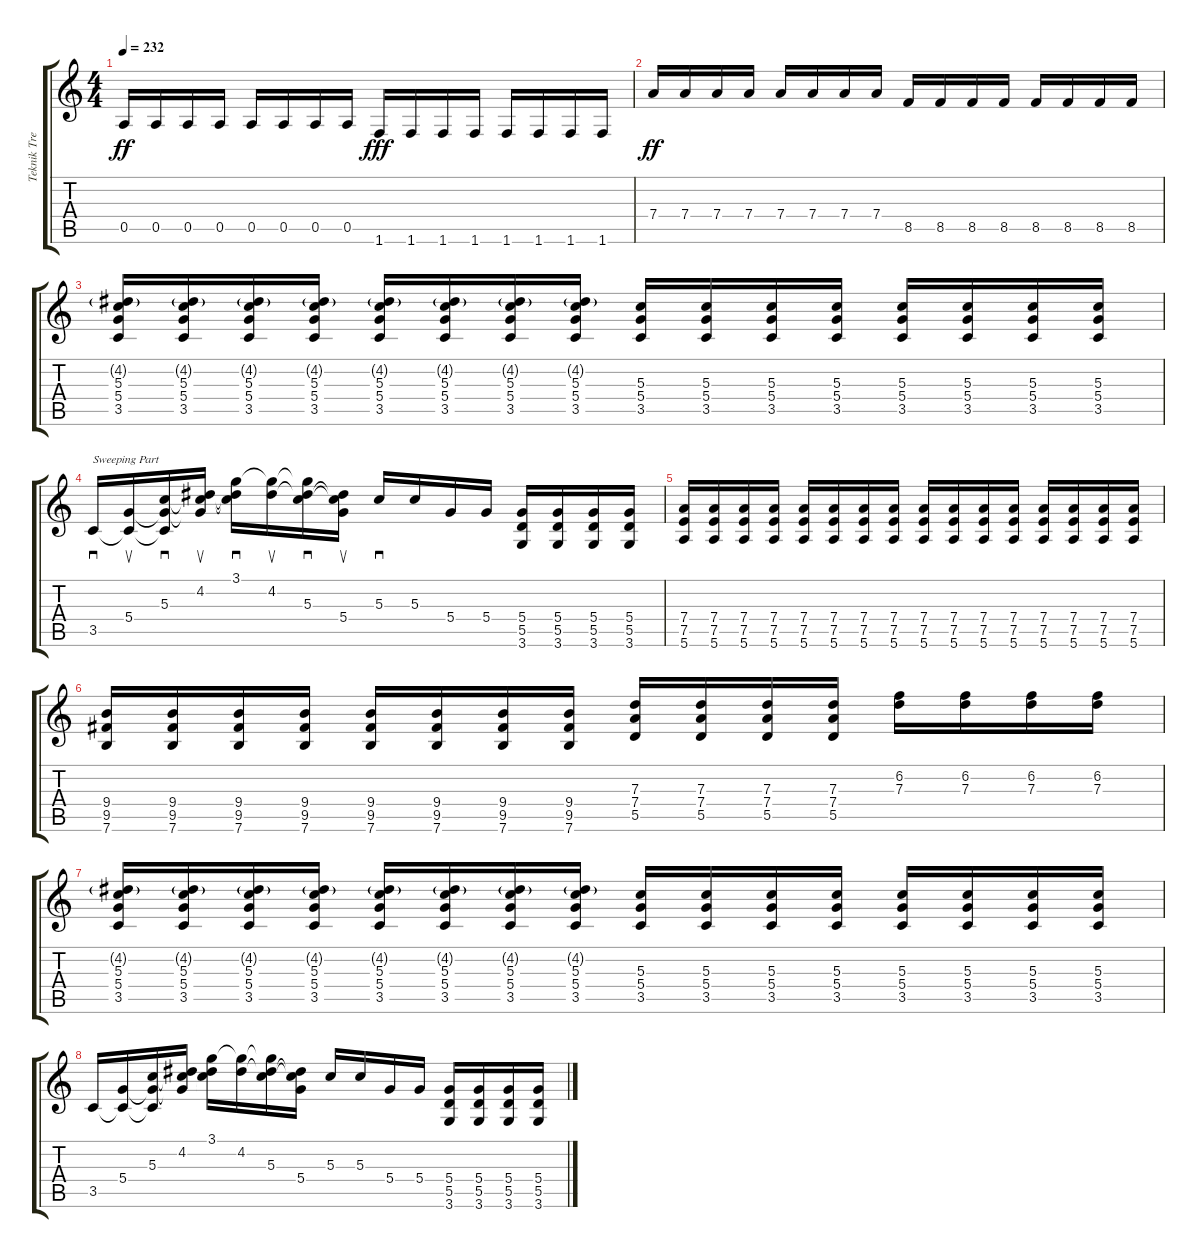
\track ("Teknik Tremolo Guitar" "Teknik Tre") {instrument distortionguitar}
\staff {score tabs}
\tuning (E4 B3 G3 D3 A2 E2) {hide}
\ts (4 4)
\tempo 232
\clef g2
\ks c
0.5.16{dy ff} 0.5.16 0.5.16 0.5.16 0.5.16 0.5.16 0.5.16 0.5.16 1.6.16{dy fff} 1.6.16 1.6.16 1.6.16 1.6.16 1.6.16 1.6.16 1.6.16 |
7.4.16{dy ff} 7.4.16 7.4.16 7.4.16 7.4.16 7.4.16 7.4.16 7.4.16 8.5.16 8.5.16 8.5.16 8.5.16 8.5.16 8.5.16 8.5.16 8.5.16 |
(4.2{g} 5.3 5.4 3.5).16 (4.2{g} 5.3 5.4 3.5).16 (4.2{g} 5.3 5.4 3.5).16 (4.2{g} 5.3 5.4 3.5).16 (4.2{g} 5.3 5.4 3.5).16 (4.2{g} 5.3 5.4 3.5).16 (4.2{g} 5.3 5.4 3.5).16 (4.2{g} 5.3 5.4 3.5).16 (5.3 5.4 3.5).16 (5.3 5.4 3.5).16 (5.3 5.4 3.5).16 (5.3 5.4 3.5).16 (5.3 5.4 3.5).16 (5.3 5.4 3.5).16 (5.3 5.4 3.5).16 (5.3 5.4 3.5).16 |
3.5.16{sd txt "Sweeping Part"} (5.4 3.5{t}).16{su} (5.3 5.4{t} 3.5{t}).16{sd} (4.2 5.3{t} 5.4{t}).16{su} (3.1 4.2{t} 5.3{t}).16{sd} (3.1{t} 4.2).16{su} (3.1{t} 4.2{t} 5.3).16{sd} (4.2{t} 5.3{t} 5.4).16{su} 5.3.16{sd} 5.3.16 5.4.16 5.4.16 (5.4 5.5 3.6).16 (5.4 5.5 3.6).16 (5.4 5.5 3.6).16 (5.4 5.5 3.6).16 |
(7.4 7.5 5.6).16 (7.4 7.5 5.6).16 (7.4 7.5 5.6).16 (7.4 7.5 5.6).16 (7.4 7.5 5.6).16 (7.4 7.5 5.6).16 (7.4 7.5 5.6).16 (7.4 7.5 5.6).16 (7.4 7.5 5.6).16 (7.4 7.5 5.6).16 (7.4 7.5 5.6).16 (7.4 7.5 5.6).16 (7.4 7.5 5.6).16 (7.4 7.5 5.6).16 (7.4 7.5 5.6).16 (7.4 7.5 5.6).16 |
(9.4 9.5 7.6).16 (9.4 9.5 7.6).16 (9.4 9.5 7.6).16 (9.4 9.5 7.6).16 (9.4 9.5 7.6).16 (9.4 9.5 7.6).16 (9.4 9.5 7.6).16 (9.4 9.5 7.6).16 (7.3 7.4 5.5).16 (7.3 7.4 5.5).16 (7.3 7.4 5.5).16 (7.3 7.4 5.5).16 (6.2 7.3).16 (6.2 7.3).16 (6.2 7.3).16 (6.2 7.3).16 |
(4.2{g} 5.3 5.4 3.5).16 (4.2{g} 5.3 5.4 3.5).16 (4.2{g} 5.3 5.4 3.5).16 (4.2{g} 5.3 5.4 3.5).16 (4.2{g} 5.3 5.4 3.5).16 (4.2{g} 5.3 5.4 3.5).16 (4.2{g} 5.3 5.4 3.5).16 (4.2{g} 5.3 5.4 3.5).16 (5.3 5.4 3.5).16 (5.3 5.4 3.5).16 (5.3 5.4 3.5).16 (5.3 5.4 3.5).16 (5.3 5.4 3.5).16 (5.3 5.4 3.5).16 (5.3 5.4 3.5).16 (5.3 5.4 3.5).16 |
3.5.16 (5.4 3.5{t}).16 (5.3 5.4{t} 3.5{t}).16 (4.2 5.3{t} 5.4{t}).16 (3.1 4.2{t} 5.3{t}).16 (3.1{t} 4.2).16 (3.1{t} 4.2{t} 5.3).16 (4.2{t} 5.3{t} 5.4).16 5.3.16 5.3.16 5.4.16 5.4.16 (5.4 5.5 3.6).16 (5.4 5.5 3.6).16 (5.4 5.5 3.6).16 (5.4 5.5 3.6).16
